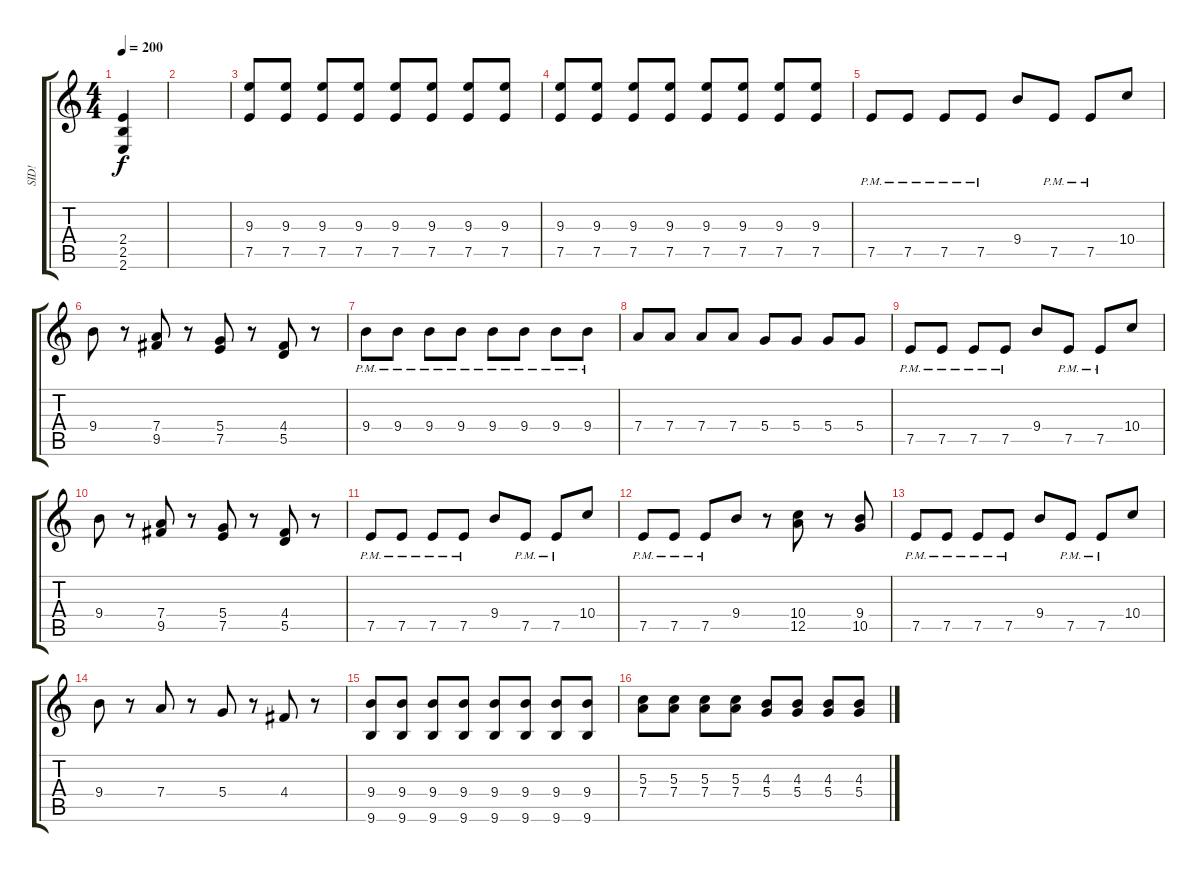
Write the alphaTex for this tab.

\track ("SID!" "SID!") {solo instrument distortionguitar}
\staff {score tabs}
\tuning (E4 B3 G3 D3 A2 D2) {hide}
\ts (4 4)
\tempo 200
\clef g2
\ks c
(2.4 2.5 2.6).4{dy f} |
|
(9.3 7.5).8 (9.3 7.5).8 (9.3 7.5).8 (9.3 7.5).8 (9.3 7.5).8 (9.3 7.5).8 (9.3 7.5).8 (9.3 7.5).8 |
(9.3 7.5).8 (9.3 7.5).8 (9.3 7.5).8 (9.3 7.5).8 (9.3 7.5).8 (9.3 7.5).8 (9.3 7.5).8 (9.3 7.5).8 |
7.5{pm}.8 7.5{pm}.8 7.5{pm}.8 7.5{pm}.8 9.4.8 7.5{pm}.8 7.5{pm}.8 10.4.8 |
9.4.8 r.8 (7.4 9.5).8 r.8 (5.4 7.5).8 r.8 (4.4 5.5).8 r.8 |
9.4{pm}.8 9.4{pm}.8 9.4{pm}.8 9.4{pm}.8 9.4{pm}.8 9.4{pm}.8 9.4{pm}.8 9.4{pm}.8 |
7.4.8 7.4.8 7.4.8 7.4.8 5.4.8 5.4.8 5.4.8 5.4.8 |
7.5{pm}.8 7.5{pm}.8 7.5{pm}.8 7.5{pm}.8 9.4.8 7.5{pm}.8 7.5{pm}.8 10.4.8 |
9.4.8 r.8 (7.4 9.5).8 r.8 (5.4 7.5).8 r.8 (4.4 5.5).8 r.8 |
7.5{pm}.8 7.5{pm}.8 7.5{pm}.8 7.5{pm}.8 9.4.8 7.5{pm}.8 7.5{pm}.8 10.4.8 |
7.5{pm}.8 7.5{pm}.8 7.5{pm}.8 9.4.8 r.8 (10.4 12.5).8 r.8 (9.4 10.5).8 |
7.5{pm}.8 7.5{pm}.8 7.5{pm}.8 7.5{pm}.8 9.4.8 7.5{pm}.8 7.5{pm}.8 10.4.8 |
9.4.8 r.8 7.4.8 r.8 5.4.8 r.8 4.4.8 r.8 |
(9.4 9.6).8 (9.4 9.6).8 (9.4 9.6).8 (9.4 9.6).8 (9.4 9.6).8 (9.4 9.6).8 (9.4 9.6).8 (9.4 9.6).8 |
(5.3 7.4).8 (5.3 7.4).8 (5.3 7.4).8 (5.3 7.4).8 (4.3 5.4).8 (4.3 5.4).8 (4.3 5.4).8 (4.3 5.4).8
